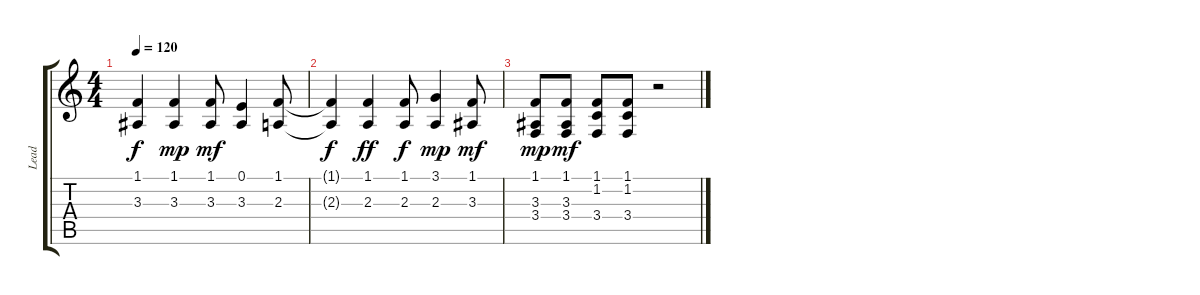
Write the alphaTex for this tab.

\track ("Lead" "Lead") {instrument lead8bassandlead}
\staff {score tabs}
\tuning (E4 B3 G3 D3 A2 E2) {hide}
\ts (4 4)
\tempo 120
\clef g2
\ks c
(1.1{t} 3.3{t}).4{dy f} (1.1 3.3).4{dy mp} (1.1 3.3).8{dy mf} (0.1 3.3).4 (1.1 2.3).8 |
(1.1{t} 2.3{t}).4{dy f} (1.1 2.3).4{dy ff} (1.1 2.3).8{dy f} (3.1 2.3).4{dy mp} (1.1 3.3).8{dy mf} |
(1.1 3.3 3.4).8{dy mp} (1.1 3.3 3.4).8{dy mf} (1.1 1.2 3.4).8 (1.1 1.2 3.4).8 r.2
